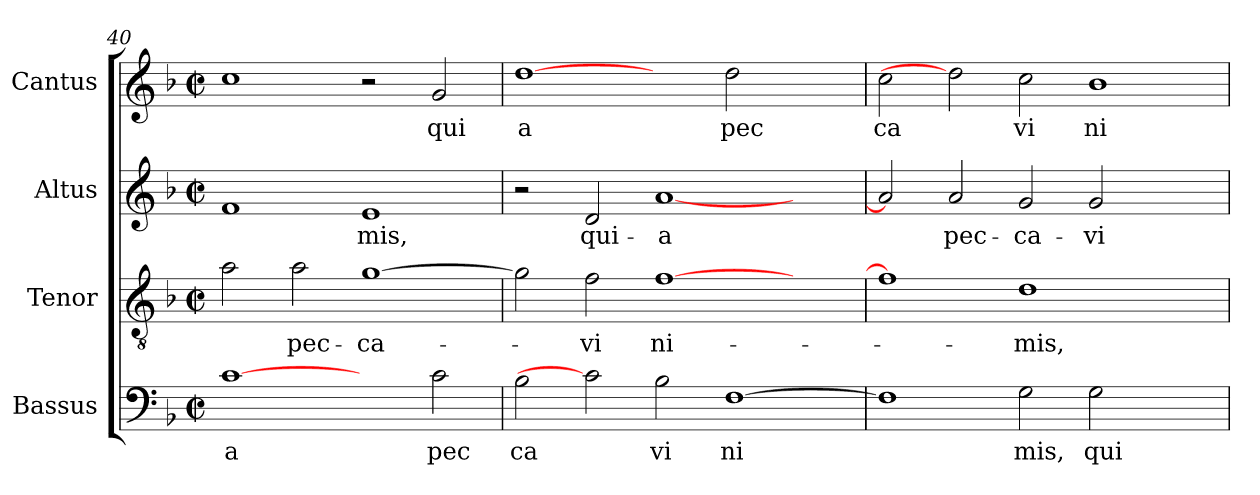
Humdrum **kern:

**kern	**text	**kern	**text	**kern	**text	**kern	**text
*part4	*part4	*part3	*part3	*part2	*part2	*part1	*part1
*staff4	*staff4	*staff3	*staff3	*staff2	*staff2	*staff1	*staff1
*I"Bassus	*	*I"Tenor	*	*I"Altus	*	*I"Cantus	*
*clefF4	*	*clefGv2	*	*clefG2	*	*clefG2	*
*k[b-]	*	*k[b-]	*	*k[b-]	*	*k[b-]	*
*F:	*	*F:	*	*F:	*	*F:	*
*M2/2	*	*M2/2	*	*M2/2	*	*M2/2	*
*met(c|)	*	*met(c|)	*	*met(c|)	*	*met(c|)	*
=40	=40	=40	=40	=40	=40	=40	=40
!	!LO:LY:b:cj	!	!	!	!	!	!
[1c	a	2a\	.	1f	.	1cc	.
!	!	!	!LO:LY:b:cj	!	!	!	!
.	.	2a\	pec-	.	.	.	.
!	!	!	!LO:LY:b:cj	!	!LO:LY:b:cj	!	!
2ryy	.	[>1g	-ca-	1e	-mis,	2r	.
!	!LO:LY:b:cj	!	!	!	!	!	!LO:LY:b:cj
2c\	pec	.	.	.	.	2g/	qui
=41	=41	=41	=41	=41	=41	=41	=41
!	!LO:LY:b:cj	!	!	!	!	!	!LO:LY:b:cj
2B-\	ca	2g\]	.	2r	.	[1dd	a
!	!	!	!LO:LY:b:cj	!	!LO:LY:b:cj	!	!
2c]	.	2f\	-vi	2d/	qui-	.	.
!	!LO:LY:b:cj	!	!LO:LY:b:cj	!	!LO:LY:b:rj	!	!
2B-\	vi	[>1f	ni-	[<1a	-a	2ryy	.
!	!LO:LY:b:cj	!	!	!	!	!	!LO:LY:b:cj
[>1F	ni	.	.	.	.	2dd\	pec
.	.	2ryy	.	2ryy	.	2ryy	.
=42	=42	=42	=42	=42	=42	=42	=42
!	!	!	!	!	!	!	!LO:LY:b:cj
1F]	.	1f]	.	2a/]	.	2cc\	ca
!	!	!	!	!	!LO:LY:b:cj	!	!
.	.	.	.	2a/	pec-	2dd]	.
!	!LO:LY:b:cj	!	!LO:LY:b:cj	!	!LO:LY:b:cj	!	!LO:LY:b:cj
2G\	mis,	1d	-mis,	2g/	-ca-	2cc\	vi
!	!LO:LY:b:cj	!	!	!	!LO:LY:b:cj	!	!LO:LY:b:cj
2G\	qui	.	.	2g/	-vi	1b-	ni
2ryy	.	2ryy	.	2ryy	.	.	.
=	=	=	=	=	=	=	=
*-	*-	*-	*-	*-	*-	*-	*-
